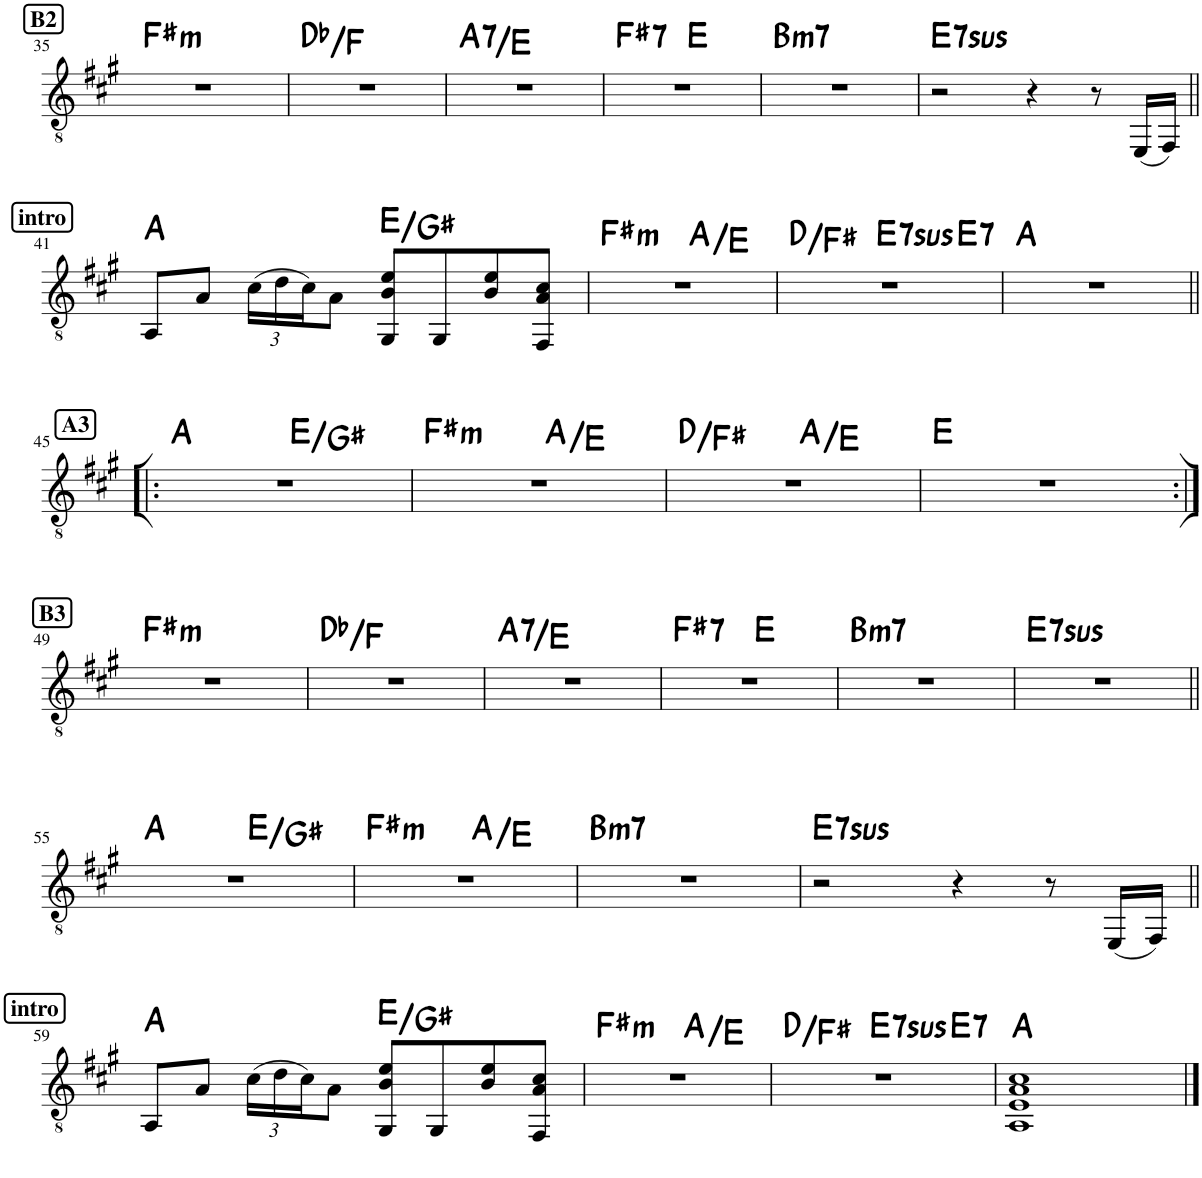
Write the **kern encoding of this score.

**kern	**harte
*part1	*part1
*staff1	*
*I"Classical Guitar	*
*I'Guit.	*
!!LO:PB:g=z
*clefGv2	*
*k[f#c#g#]	*
*M4/4	*
!!LO:REH:place=s1:a:B:cj:fs=11:t=B2
=35	=35
!	!LO:H:kt=m
1r	F#:min
=36	=36
1r	Db:maj/3
=37	=37
!	!LO:H:kt=7
1r	A:7/5
=38	=38
!	!LO:H:kt=7
*^	*
1r	2ryy	F#:7
.	2ryy	E:maj
=39	=39	=39
!	!	!LO:H:kt=m7
*v	*v	*
1r	B:min7
=40	=40
!	!LO:H:kt=7sus
2r	E:sus4(7)
4r	.
8r	.
(16EE/LL	.
16FF#/JJ)	.
!!LO:LB:g=z
!!LO:REH:place=s1:a:B:cj:fs=11:t=intro
=41||	=41||
8AA/L	A:maj
8A/J	.
*Xbrackettup	*
(24c#\LL	.
24d\	.
24c#\J)	.
8A\J	.
8GG#/ 8B/ 8e/L	E:maj/3
8GG#/	.
8B/ 8e/	.
8FF#/ 8A/ 8c#/J	.
=42	=42
!	!LO:H:kt=m
*^	*
1r	2ryy	F#:min
.	2ryy	A:maj/5
=43	=43	=43
*	*^	*
1r	2ryy	2.ryy	D:maj/3
!	!	!	!LO:H:kt=7sus
.	2ryy	.	E:sus4(7)
!	!	!	!LO:H:kt=7
.	.	4ryy	E:7
*v	*v	*v	*
=44	=44
1r	A:maj
!!LO:LB:g=z
!!LO:REH:place=s1:a:B:cj:fs=11:t=A3
=45!|:	=45!|:
*^	*
1r	2ryy	A:maj
.	2ryy	E:maj/3
=46	=46	=46
!	!	!LO:H:kt=m
1r	2ryy	F#:min
.	2ryy	A:maj/5
=47	=47	=47
1r	2ryy	D:maj/3
.	2ryy	A:maj/5
*v	*v	*
=48	=48
1r	E:maj
!!LO:LB:g=z
!!LO:REH:place=s1:a:B:cj:fs=11:t=B3
=49:|!	=49:|!
!	!LO:H:kt=m
1r	F#:min
=50	=50
1r	Db:maj/3
=51	=51
!	!LO:H:kt=7
1r	A:7/5
=52	=52
!	!LO:H:kt=7
*^	*
1r	2ryy	F#:7
.	2ryy	E:maj
=53	=53	=53
!	!	!LO:H:kt=m7
*v	*v	*
1r	B:min7
=54	=54
!	!LO:H:kt=7sus
1r	E:sus4(7)
!!LO:LB:g=z
=55||	=55||
*^	*
1r	2ryy	A:maj
.	2ryy	E:maj/3
=56	=56	=56
!	!	!LO:H:kt=m
1r	2ryy	F#:min
.	2ryy	A:maj/5
=57	=57	=57
!	!	!LO:H:kt=m7
*v	*v	*
1r	B:min7
=58	=58
!	!LO:H:kt=7sus
2r	E:sus4(7)
4r	.
8r	.
(16EE/LL	.
16FF#/JJ)	.
!!LO:LB:g=z
!!LO:REH:place=s1:a:B:cj:fs=11:t=intro
=59||	=59||
8AA/L	A:maj
8A/J	.
(24c#\LL	.
24d\	.
24c#\J)	.
8A\J	.
8GG#/ 8B/ 8e/L	E:maj/3
8GG#/	.
8B/ 8e/	.
8FF#/ 8A/ 8c#/J	.
=60	=60
!	!LO:H:kt=m
*^	*
1r	2ryy	F#:min
.	2ryy	A:maj/5
=61	=61	=61
*	*^	*
1r	2ryy	2.ryy	D:maj/3
!	!	!	!LO:H:kt=7sus
.	2ryy	.	E:sus4(7)
!	!	!	!LO:H:kt=7
.	.	4ryy	E:7
*v	*v	*v	*
=62	=62
1AA 1E 1A 1c#	A:maj
==	==
*-	*-
